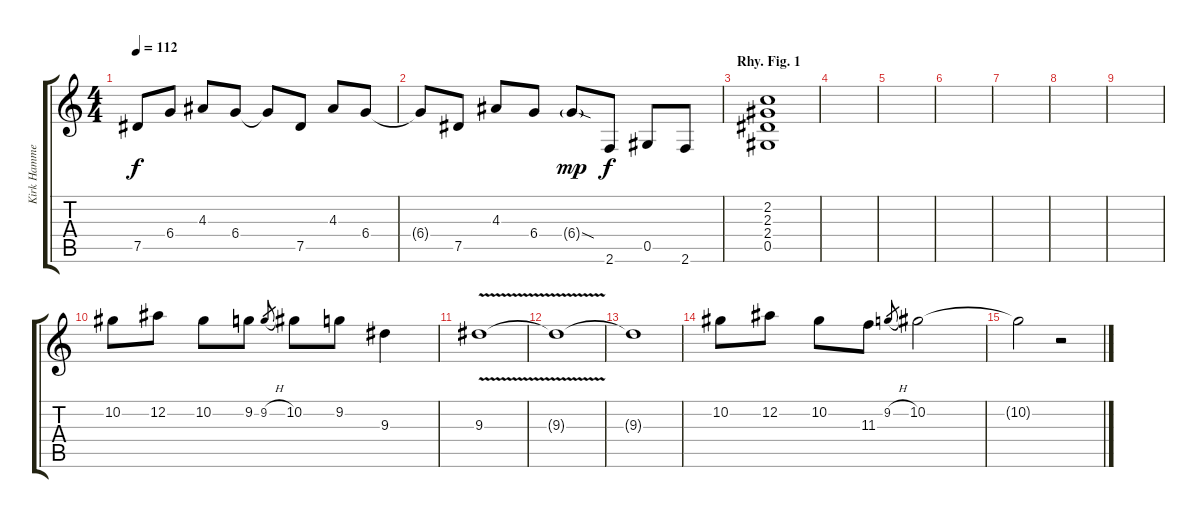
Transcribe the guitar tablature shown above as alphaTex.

\track ("Kirk Hammett (Guitar)" "Kirk Hamme") {instrument electricguitarclean}
\staff {score tabs}
\tuning (Eb4 Bb3 Gb3 Db3 Ab2 Eb2) {hide}
\ts (4 4)
\tempo 112
\clef g2
\ks c
7.5.8{dy f} 6.4.8 4.3.8 6.4.8 6.4{t}.8 7.5.8 4.3.8 6.4.8 |
6.4{t}.8 7.5.8 4.3.8 6.4.8 6.4{sod g}.8{dy mp} 2.6.8{dy f} 0.5.8 2.6.8 |
\section ("" "Rhy. Fig. 1")
(2.2 2.3 2.4 0.5).1 |
|
|
|
|
|
|
10.2.8{instrument distortionguitar} 12.2.8 10.2.8 9.2.8 9.2{h}.8{gr} 10.2.8 9.2.8 9.3.4 |
9.3{v}.1 |
9.3{t}.1 |
9.3{t}.1 |
10.2.8 12.2.8 10.2.8 11.3.8 9.2{h}.8{gr} 10.2.2 |
10.2{t}.2 r.2
